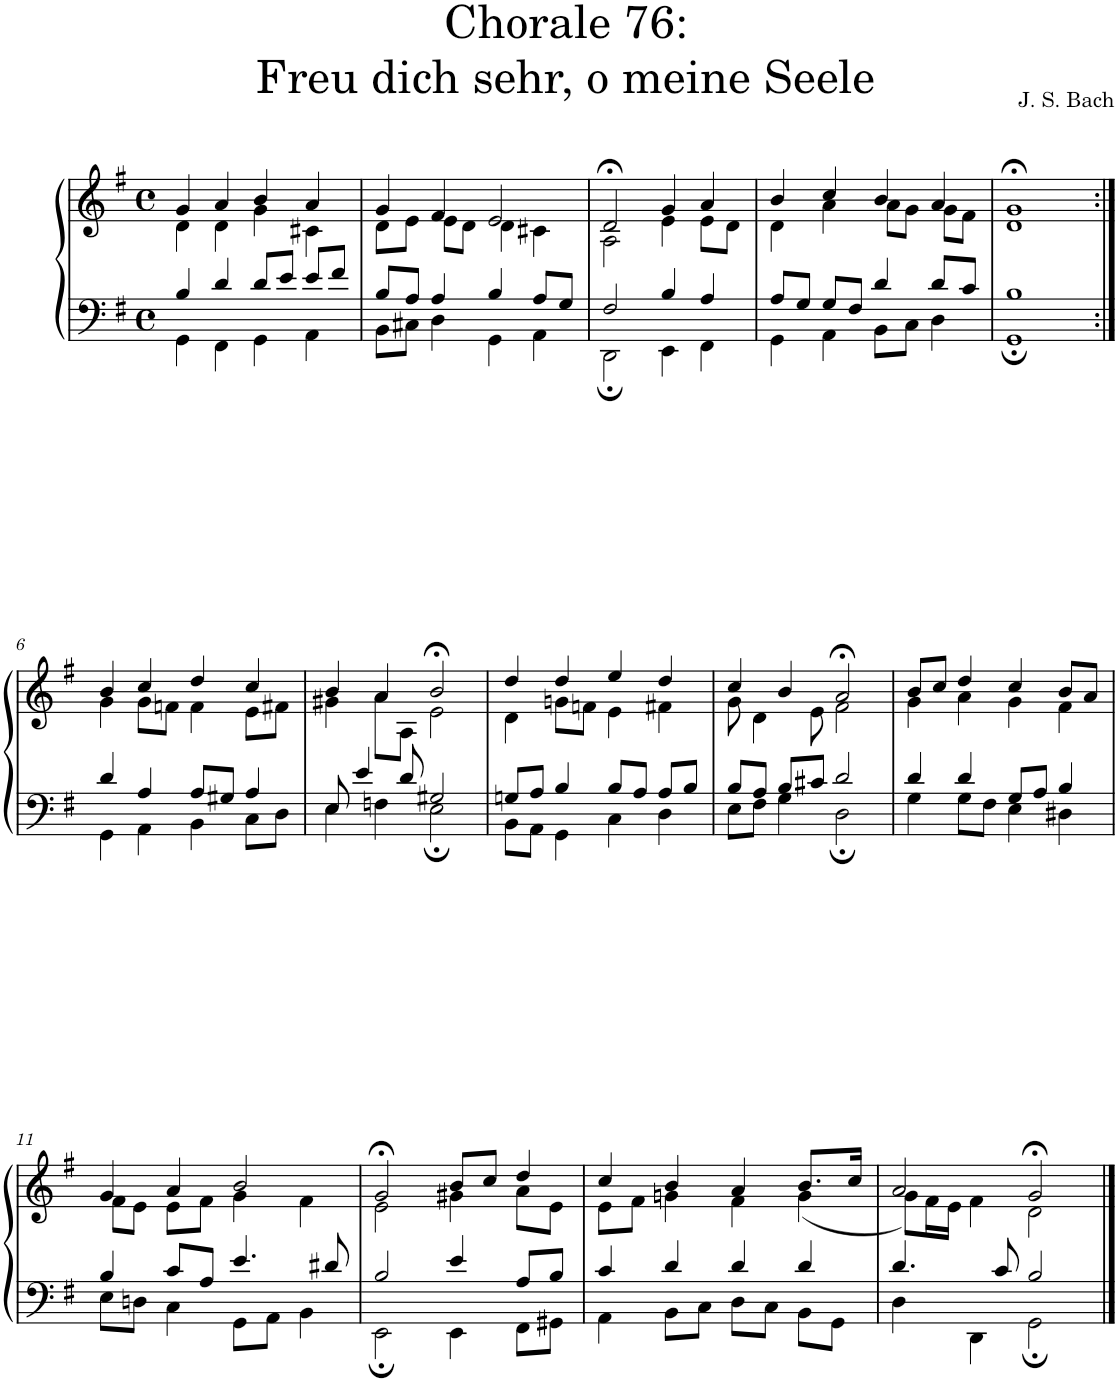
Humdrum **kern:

**kern	**kern
*part1	*part1
*staff2	*staff1
*I"S,A	*
*clefF4	*clefG2
*k[f#]	*k[f#]
*M4/4	*M4/4
*met(c)	*met(c)
=1	=1
*^	*^
4B/	4GG\	4g/	4d\
4d/	4FF#\	4a/	4d\
8d/L	4GG\	4b/	4g\
8e/J	.	.	.
8e/L	4AA\	4a/	4c#X\
8f#/J	.	.	.
=2	=2	=2	=2
8B/L	8BB\L	4g/	8d\L
8A/J	8C#X\J	.	8e\J
4A/	4D\	4f#/	8e\L
.	.	.	8d\J
4B/	4GG\	2e/	4d\
8A/L	4AA\	.	4c#X\
8G/J	.	.	.
=3	=3	=3	=3
2F#/	2DD;\	2d;</	2A\
4B/	4EE\	4g/	4e\
4A/	4FF#\	4a/	8e\L
.	.	.	8d\J
=4	=4	=4	=4
8A/L	4GG\	4b/	4d\
8G/J	.	.	.
8G/L	4AA\	4cc/	4a\
8F#/J	.	.	.
4d/	8BB\L	4b/	8a\L
.	8C\J	.	8g\J
8d/L	4D\	4a/	8g\L
8c/J	.	.	8f#\J
=5	=5	=5	=5
1B	1GG;	1g;<	1d
!!LO:LB:g=z	!!
=6:|!	=6:|!	=6:|!	=6:|!
4d/	4GG\	4b/	4g\
4A/	4AA\	4cc/	8g\L
.	.	.	8fn\J
8A/L	4BB\	4dd/	4f\
8G#X/J	.	.	.
4A/	8C\L	4cc/	8e\L
.	8D\J	.	8f#X\J
=7	=7	=7	=7
8E/	4E\	4b/	4g#X\
4e/	.	.	.
.	4Fn\	4a/	8a\L
8d/	.	.	8A\J
2G#X/	2E;\	2b;</	2e\
=8	=8	=8	=8
8Gn/L	8BB\L	4dd/	4d\
8A/J	8AA\J	.	.
4B/	4GG\	4dd/	8gn\L
.	.	.	8fn\J
8B/L	4C\	4ee/	4e\
8A/J	.	.	.
8A/L	4D\	4dd/	4f#X\
8B/J	.	.	.
=9	=9	=9	=9
8B/L	8E\L	4cc/	8g\
8A/J	8F#\J	.	4d\
8B/L	4G\	4b/	.
8c#X/J	.	.	8e\
2d/	2D;\	2a;</	2f#\
=10	=10	=10	=10
4d/	4G\	8b/L	4g\
.	.	8cc/J	.
4d/	8G\L	4dd/	4a\
.	8F#\J	.	.
8G/L	4E\	4cc/	4g\
8A/J	.	.	.
4B/	4D#X\	8b/L	4f#\
.	.	8a/J	.
!!LO:LB:g=z	!!
=11	=11	=11	=11
4B/	8E\L	4g/	8f#\L
.	8Dn\J	.	8e\J
8c/L	4C\	4a/	8e\L
8A/J	.	.	8f#\J
4.e/	8GG\L	2b/	4g\
.	8AA\J	.	.
.	4BB\	.	4f#\
8d#X/	.	.	.
=12	=12	=12	=12
2B/	2EE;\	2g;</	2e\
4e/	4EE\	8b/L	4g#X\
.	.	8cc/J	.
8A/L	8FF#\L	4dd/	8a\L
8B/J	8GG#X\J	.	8e\J
=13	=13	=13	=13
4c/	4AA\	4cc/	8e\L
.	.	.	8f#\J
4d/	8BB\L	4b/	4gn\
.	8C\J	.	.
4d/	8D\L	4a/	4f#\
.	8C\J	.	.
4d/	8BB\L	8.b/L	(<4g\
.	8GG\J	.	.
.	.	16cc/Jk	.
=14	=14	=14	=14
4.d/	4D\	2a/	8g\L)
.	.	.	16f#\L
.	.	.	16e\JJ
.	4DD\	.	4f#\
8c/	.	.	.
2B/	2GG;\	2g;</	2d\
*v	*v	*	*
*	*v	*v
==	==
*-	*-
